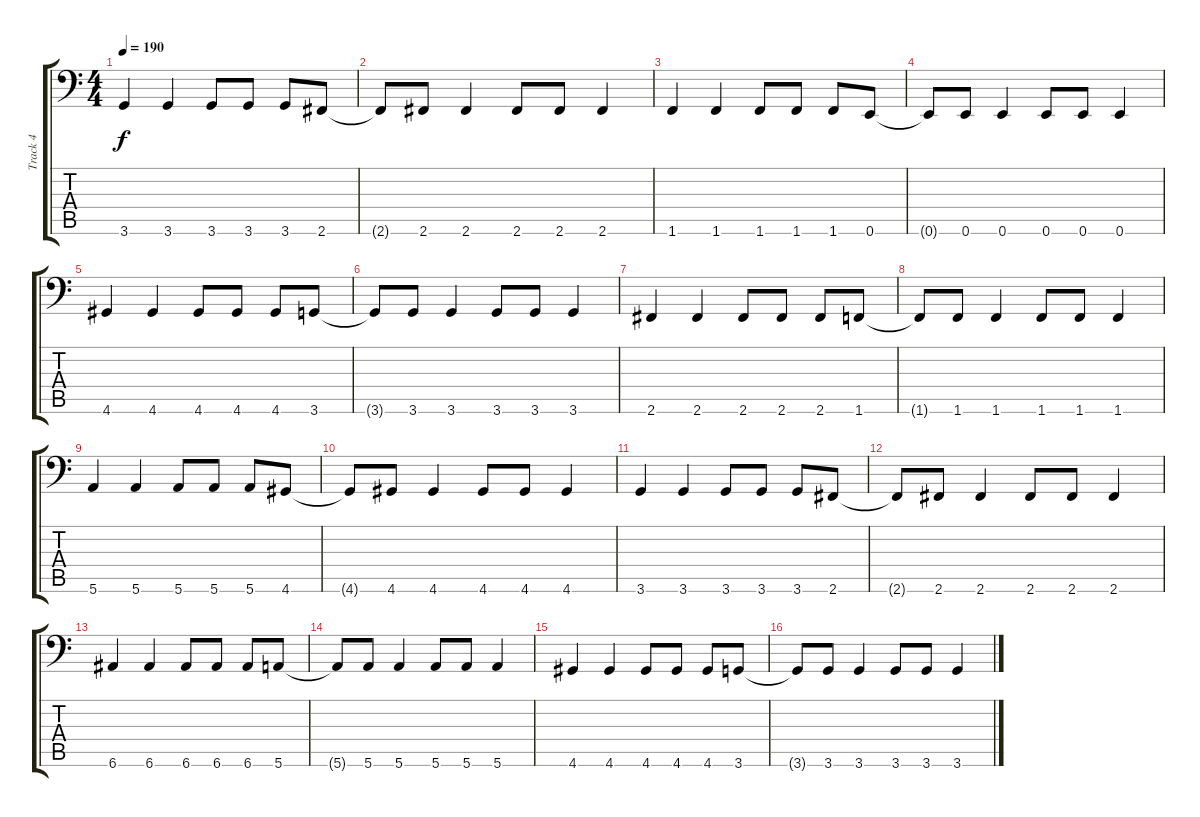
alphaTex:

\track ("Track 4" "Track 4") {instrument electricbassfinger}
\staff {score tabs}
\tuning (F3 C3 G2 D2 A1 E1) {hide}
\ts (4 4)
\tempo 190
\clef f4
\ks c
3.6.4{dy f} 3.6.4 3.6.8 3.6.8 3.6.8 2.6.8 |
2.6{t}.8 2.6.8 2.6.4 2.6.8 2.6.8 2.6.4 |
1.6.4 1.6.4 1.6.8 1.6.8 1.6.8 0.6.8 |
0.6{t}.8 0.6.8 0.6.4 0.6.8 0.6.8 0.6.4 |
4.6.4 4.6.4 4.6.8 4.6.8 4.6.8 3.6.8 |
3.6{t}.8 3.6.8 3.6.4 3.6.8 3.6.8 3.6.4 |
2.6.4 2.6.4 2.6.8 2.6.8 2.6.8 1.6.8 |
1.6{t}.8 1.6.8 1.6.4 1.6.8 1.6.8 1.6.4 |
5.6.4 5.6.4 5.6.8 5.6.8 5.6.8 4.6.8 |
4.6{t}.8 4.6.8 4.6.4 4.6.8 4.6.8 4.6.4 |
3.6.4 3.6.4 3.6.8 3.6.8 3.6.8 2.6.8 |
2.6{t}.8 2.6.8 2.6.4 2.6.8 2.6.8 2.6.4 |
6.6.4 6.6.4 6.6.8 6.6.8 6.6.8 5.6.8 |
5.6{t}.8 5.6.8 5.6.4 5.6.8 5.6.8 5.6.4 |
4.6.4 4.6.4 4.6.8 4.6.8 4.6.8 3.6.8 |
3.6{t}.8 3.6.8 3.6.4 3.6.8 3.6.8 3.6.4
